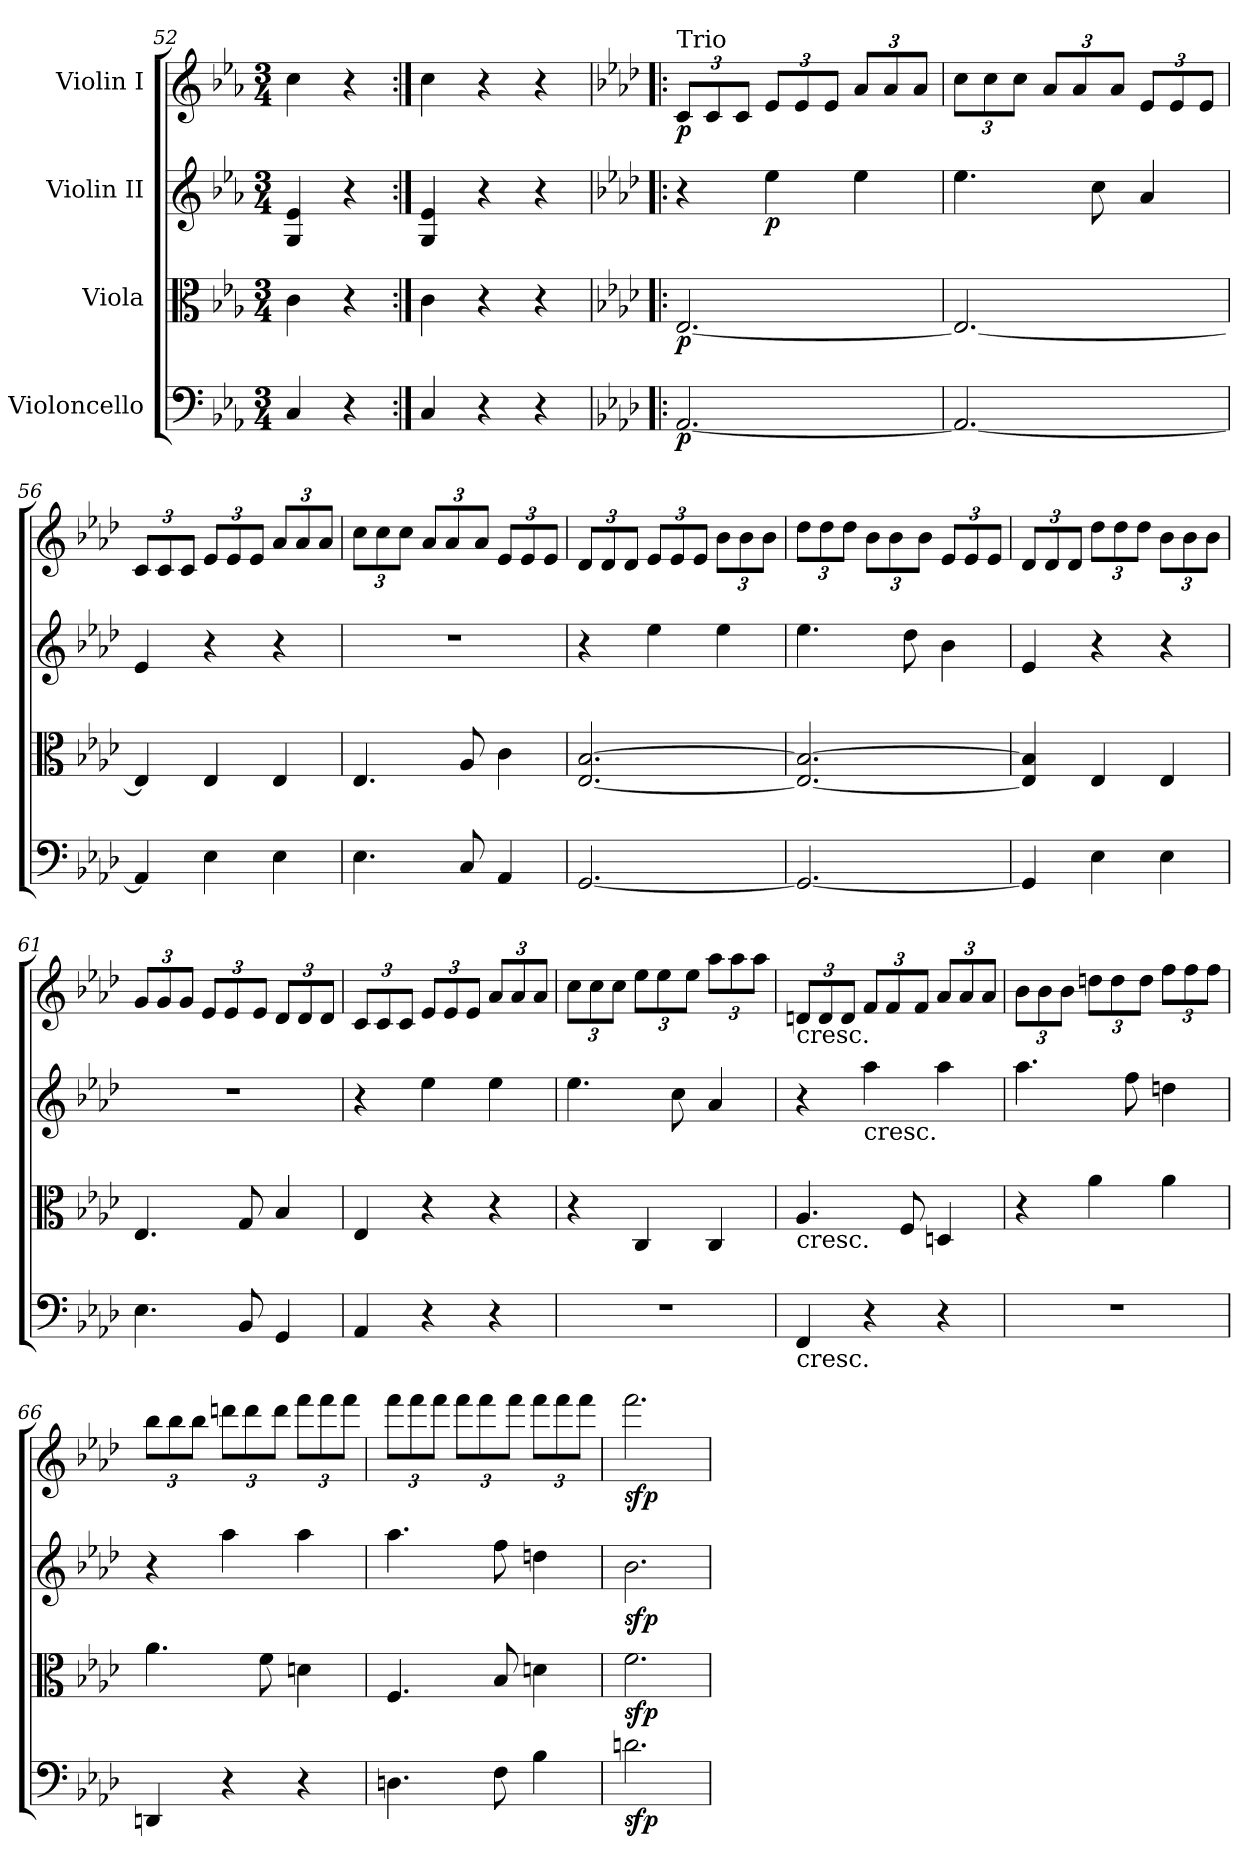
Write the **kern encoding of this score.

**kern	**dynam	**kern	**dynam	**kern	**dynam	**kern	**dynam
*part4	*part4	*part3	*part3	*part2	*part2	*part1	*part1
*staff4	*staff4	*staff3	*staff3	*staff2	*staff2	*staff1	*staff1
*I"Violoncello	*	*I"Viola	*	*I"Violin II	*	*I"Violin I	*
*clefF4	*	*clefC3	*	*clefG2	*	*clefG2	*
*k[b-e-a-]	*	*k[b-e-a-]	*	*k[b-e-a-]	*	*k[b-e-a-]	*
*M3/4	*	*M3/4	*	*M3/4	*	*M3/4	*
=52	=52	=52	=52	=52	=52	=52	=52
4C/	.	4c\	.	4G/ 4e-/	.	4cc\	.
4r	.	4r	.	4r	.	4r	.
=53:|!	=53:|!	=53:|!	=53:|!	=53:|!	=53:|!	=53:|!	=53:|!
4C/	.	4c\	.	4G/ 4e-/	.	4cc\	.
4r	.	4r	.	4r	.	4r	.
4r	.	4r	.	4r	.	4r	.
=54!|:	=54!|:	=54!|:	=54!|:	=54!|:	=54!|:	=54!|:	=54!|:
*k[b-e-a-d-]	*	*k[b-e-a-d-]	*	*k[b-e-a-d-]	*	*k[b-e-a-d-]	*
*	*	*	*	*	*	*Xbrackettup	*
!	!	!	!	!	!	!LO:TX:a:t=Trio	!
!	!LO:DY:b	!	!LO:DY:b	!	!	!	!LO:DY:b
[2.AA-/	p	[2.E-/	p	4r	.	12c/L	p
.	.	.	.	.	.	12c/	.
.	.	.	.	.	.	12c/J	.
!	!	!	!	!	!LO:DY:b	!	!
.	.	.	.	4ee-\	p	12e-/L	.
.	.	.	.	.	.	12e-/	.
.	.	.	.	.	.	12e-/J	.
.	.	.	.	4ee-\	.	12a-/L	.
.	.	.	.	.	.	12a-/	.
.	.	.	.	.	.	12a-/J	.
!!LO:PB:g=z
=55	=55	=55	=55	=55	=55	=55	=55
2.AA-/_	.	2.E-/_	.	4.ee-\	.	12cc\L	.
.	.	.	.	.	.	12cc\	.
.	.	.	.	.	.	12cc\J	.
.	.	.	.	.	.	12a-/L	.
.	.	.	.	.	.	12a-/	.
.	.	.	.	8cc\	.	.	.
.	.	.	.	.	.	12a-/J	.
.	.	.	.	4a-/	.	12e-/L	.
.	.	.	.	.	.	12e-/	.
.	.	.	.	.	.	12e-/J	.
=56	=56	=56	=56	=56	=56	=56	=56
4AA-/]	.	4E-/]	.	4e-/	.	12c/L	.
.	.	.	.	.	.	12c/	.
.	.	.	.	.	.	12c/J	.
4E-\	.	4E-/	.	4r	.	12e-/L	.
.	.	.	.	.	.	12e-/	.
.	.	.	.	.	.	12e-/J	.
4E-\	.	4E-/	.	4r	.	12a-/L	.
.	.	.	.	.	.	12a-/	.
.	.	.	.	.	.	12a-/J	.
=57	=57	=57	=57	=57	=57	=57	=57
4.E-\	.	4.E-/	.	2.r	.	12cc\L	.
.	.	.	.	.	.	12cc\	.
.	.	.	.	.	.	12cc\J	.
.	.	.	.	.	.	12a-/L	.
.	.	.	.	.	.	12a-/	.
8C/	.	8A-/	.	.	.	.	.
.	.	.	.	.	.	12a-/J	.
4AA-/	.	4c\	.	.	.	12e-/L	.
.	.	.	.	.	.	12e-/	.
.	.	.	.	.	.	12e-/J	.
=58	=58	=58	=58	=58	=58	=58	=58
[2.GG/	.	[2.E-/ [2.B-/	.	4r	.	12d-/L	.
.	.	.	.	.	.	12d-/	.
.	.	.	.	.	.	12d-/J	.
.	.	.	.	4ee-\	.	12e-/L	.
.	.	.	.	.	.	12e-/	.
.	.	.	.	.	.	12e-/J	.
.	.	.	.	4ee-\	.	12b-\L	.
.	.	.	.	.	.	12b-\	.
.	.	.	.	.	.	12b-\J	.
!!LO:PB:g=z
=59	=59	=59	=59	=59	=59	=59	=59
2.GG/_	.	2.E-/_ 2.B-/_	.	4.ee-\	.	12dd-\L	.
.	.	.	.	.	.	12dd-\	.
.	.	.	.	.	.	12dd-\J	.
.	.	.	.	.	.	12b-\L	.
.	.	.	.	.	.	12b-\	.
.	.	.	.	8dd-\	.	.	.
.	.	.	.	.	.	12b-\J	.
.	.	.	.	4b-\	.	12e-/L	.
.	.	.	.	.	.	12e-/	.
.	.	.	.	.	.	12e-/J	.
=60	=60	=60	=60	=60	=60	=60	=60
4GG/]	.	4E-/] 4B-/]	.	4e-/	.	12d-/L	.
.	.	.	.	.	.	12d-/	.
.	.	.	.	.	.	12d-/J	.
4E-\	.	4E-/	.	4r	.	12dd-\L	.
.	.	.	.	.	.	12dd-\	.
.	.	.	.	.	.	12dd-\J	.
4E-\	.	4E-/	.	4r	.	12b-\L	.
.	.	.	.	.	.	12b-\	.
.	.	.	.	.	.	12b-\J	.
=61	=61	=61	=61	=61	=61	=61	=61
4.E-\	.	4.E-/	.	2.r	.	12g/L	.
.	.	.	.	.	.	12g/	.
.	.	.	.	.	.	12g/J	.
.	.	.	.	.	.	12e-/L	.
.	.	.	.	.	.	12e-/	.
8BB-/	.	8G/	.	.	.	.	.
.	.	.	.	.	.	12e-/J	.
4GG/	.	4B-/	.	.	.	12d-/L	.
.	.	.	.	.	.	12d-/	.
.	.	.	.	.	.	12d-/J	.
=62	=62	=62	=62	=62	=62	=62	=62
4AA-/	.	4E-/	.	4r	.	12c/L	.
.	.	.	.	.	.	12c/	.
.	.	.	.	.	.	12c/J	.
4r	.	4r	.	4ee-\	.	12e-/L	.
.	.	.	.	.	.	12e-/	.
.	.	.	.	.	.	12e-/J	.
4r	.	4r	.	4ee-\	.	12a-/L	.
.	.	.	.	.	.	12a-/	.
.	.	.	.	.	.	12a-/J	.
!!LO:LB:g=z
=63	=63	=63	=63	=63	=63	=63	=63
2.r	.	4r	.	4.ee-\	.	12cc\L	.
.	.	.	.	.	.	12cc\	.
.	.	.	.	.	.	12cc\J	.
.	.	4C/	.	.	.	12ee-\L	.
.	.	.	.	.	.	12ee-\	.
.	.	.	.	8cc\	.	.	.
.	.	.	.	.	.	12ee-\J	.
.	.	4C/	.	4a-/	.	12aa-\L	.
.	.	.	.	.	.	12aa-\	.
.	.	.	.	.	.	12aa-\J	.
=64	=64	=64	=64	=64	=64	=64	=64
!	!	!	!	!	!	!LO:TX:b:t=cresc.	!
!	!	!LO:TX:b:t=cresc.	!	!	!	!	!
!LO:TX:b:t=cresc.	!	!	!	!	!	!	!
4FF/	.	4.A-/	.	4r	.	12dn/L	.
.	.	.	.	.	.	12d/	.
.	.	.	.	.	.	12d/J	.
!	!	!	!	!LO:TX:b:t=cresc.	!	!	!
4r	.	.	.	4aa-\	.	12f/L	.
.	.	.	.	.	.	12f/	.
.	.	8F/	.	.	.	.	.
.	.	.	.	.	.	12f/J	.
4r	.	4Dn/	.	4aa-\	.	12a-/L	.
.	.	.	.	.	.	12a-/	.
.	.	.	.	.	.	12a-/J	.
=65	=65	=65	=65	=65	=65	=65	=65
2.r	.	4r	.	4.aa-\	.	12b-\L	.
.	.	.	.	.	.	12b-\	.
.	.	.	.	.	.	12b-\J	.
.	.	4a-\	.	.	.	12ddn\L	.
.	.	.	.	.	.	12dd\	.
.	.	.	.	8ff\	.	.	.
.	.	.	.	.	.	12dd\J	.
.	.	4a-\	.	4ddn\	.	12ff\L	.
.	.	.	.	.	.	12ff\	.
.	.	.	.	.	.	12ff\J	.
!!LO:PB:g=z
=66	=66	=66	=66	=66	=66	=66	=66
4DDn/	.	4.a-\	.	4r	.	12bb-\L	.
.	.	.	.	.	.	12bb-\	.
.	.	.	.	.	.	12bb-\J	.
4r	.	.	.	4aa-\	.	12dddn\L	.
.	.	.	.	.	.	12ddd\	.
.	.	8f\	.	.	.	.	.
.	.	.	.	.	.	12ddd\J	.
4r	.	4dn\	.	4aa-\	.	12fff\L	.
.	.	.	.	.	.	12fff\	.
.	.	.	.	.	.	12fff\J	.
=67	=67	=67	=67	=67	=67	=67	=67
4.Dn\	.	4.F/	.	4.aa-\	.	12fff\L	.
.	.	.	.	.	.	12fff\	.
.	.	.	.	.	.	12fff\J	.
.	.	.	.	.	.	12fff\L	.
.	.	.	.	.	.	12fff\	.
8F\	.	8B-/	.	8ff\	.	.	.
.	.	.	.	.	.	12fff\J	.
4B-\	.	4dn\	.	4ddn\	.	12fff\L	.
.	.	.	.	.	.	12fff\	.
.	.	.	.	.	.	12fff\J	.
=68	=68	=68	=68	=68	=68	=68	=68
!	!LO:DY:b	!	!LO:DY:b	!	!LO:DY:b	!	!LO:DY:b
2.dn\	sfp	2.f\	sfp	2.b-\	sfp	2.fff\	sfp
=	=	=	=	=	=	=	=
*-	*-	*-	*-	*-	*-	*-	*-
